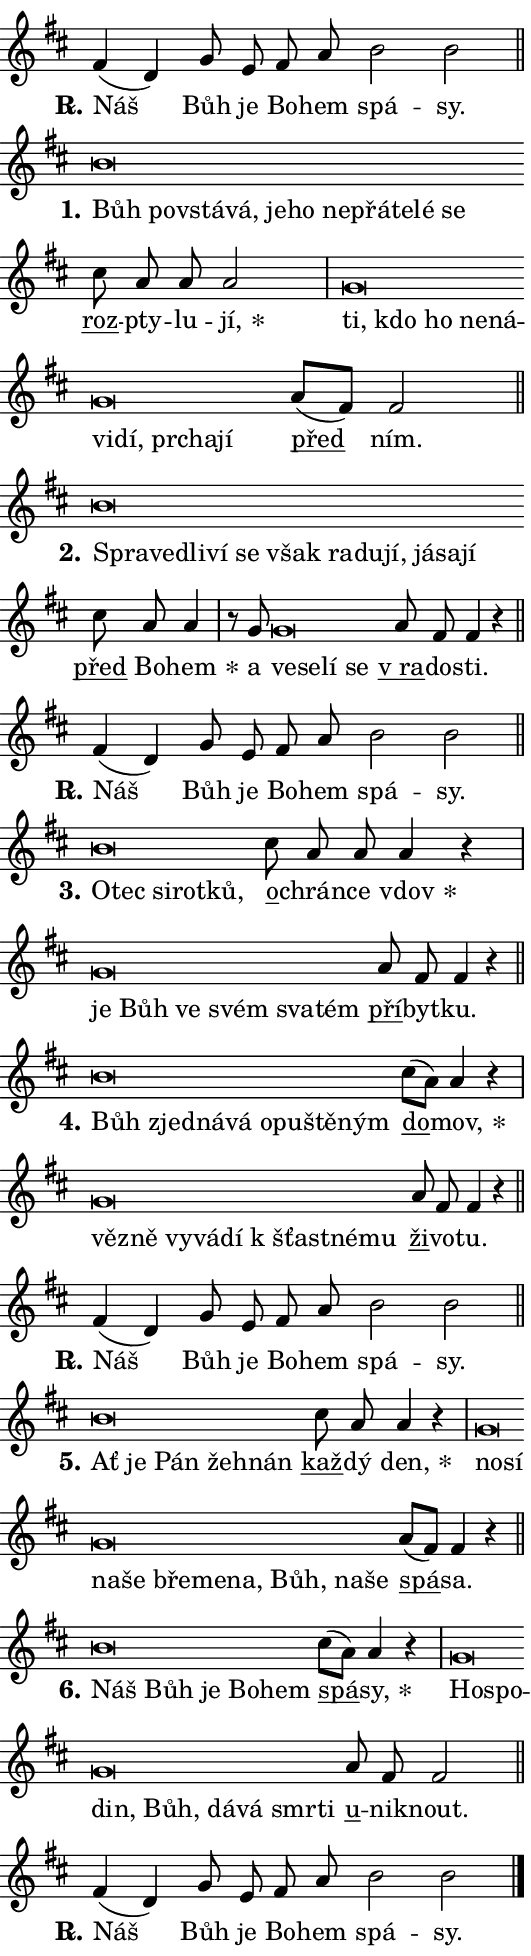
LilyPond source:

\version "2.24.0"
\header { tagline = "" }
\paper {
  indent = 0\cm
  top-margin = 0\cm
  right-margin = 0.13\cm % to fit lyric hyphens
  bottom-margin = 0\cm
  left-margin = 0\cm
  paper-width = 9\cm
  page-breaking = #ly:one-page-breaking
  system-system-spacing.basic-distance = #11
  score-system-spacing.basic-distance = #11
  ragged-last = ##f
}


%% Author: Thomas Morley
%% https://lists.gnu.org/archive/html/lilypond-user/2020-05/msg00002.html
#(define (line-position grob)
"Returns position of @var[grob} in current system:
   @code{'start}, if at first time-step
   @code{'end}, if at last time-step
   @code{'middle} otherwise
"
  (let* ((col (ly:item-get-column grob))
         (ln (ly:grob-object col 'left-neighbor))
         (rn (ly:grob-object col 'right-neighbor))
         (col-to-check-left (if (ly:grob? ln) ln col))
         (col-to-check-right (if (ly:grob? rn) rn col))
         (break-dir-left
           (and
             (ly:grob-property col-to-check-left 'non-musical #f)
             (ly:item-break-dir col-to-check-left)))
         (break-dir-right
           (and
             (ly:grob-property col-to-check-right 'non-musical #f)
             (ly:item-break-dir col-to-check-right))))
        (cond ((eqv? 1 break-dir-left) 'start)
              ((eqv? -1 break-dir-right) 'end)
              (else 'middle))))

#(define (tranparent-at-line-position vctor)
  (lambda (grob)
  "Relying on @code{line-position} select the relevant enry from @var{vctor}.
Used to determine transparency,"
    (case (line-position grob)
      ((end) (not (vector-ref vctor 0)))
      ((middle) (not (vector-ref vctor 1)))
      ((start) (not (vector-ref vctor 2))))))

noteHeadBreakVisibility =
#(define-music-function (break-visibility)(vector?)
"Makes @code{NoteHead}s transparent relying on @var{break-visibility}"
#{
  \override NoteHead.transparent =
    #(tranparent-at-line-position break-visibility)
#})

#(define delete-ledgers-for-transparent-note-heads
  (lambda (grob)
    "Reads whether a @code{NoteHead} is transparent.
If so this @code{NoteHead} is removed from @code{'note-heads} from
@var{grob}, which is supposed to be @code{LedgerLineSpanner}.
As a result ledgers are not printed for this @code{NoteHead}"
    (let* ((nhds-array (ly:grob-object grob 'note-heads))
           (nhds-list
             (if (ly:grob-array? nhds-array)
                 (ly:grob-array->list nhds-array)
                 '()))
           ;; Relies on the transparent-property being done before
           ;; Staff.LedgerLineSpanner.after-line-breaking is executed.
           ;; This is fragile ...
           (to-keep
             (remove
               (lambda (nhd)
                 (ly:grob-property nhd 'transparent #f))
               nhds-list)))
      ;; TODO find a better method to iterate over grob-arrays, similiar
      ;; to filter/remove etc for lists
      ;; For now rebuilt from scratch
      (set! (ly:grob-object grob 'note-heads)  '())
      (for-each
        (lambda (nhd)
          (ly:pointer-group-interface::add-grob grob 'note-heads nhd))
        to-keep))))

squashNotes = {
  \override NoteHead.X-extent = #'(-0.2 . 0.2)
  \override NoteHead.Y-extent = #'(-0.75 . 0)
  \override NoteHead.stencil =
    #(lambda (grob)
       (let ((pos (ly:grob-property grob 'staff-position)))
         (begin
           (if (< pos -7) (display "ERROR: Lower brevis then expected\n") (display ""))
           (if (<= pos -6) ly:text-interface::print ly:note-head::print))))
}
unSquashNotes = {
  \revert NoteHead.X-extent
  \revert NoteHead.Y-extent
  \revert NoteHead.stencil
}

hideNotes = \noteHeadBreakVisibility #begin-of-line-visible
unHideNotes = \noteHeadBreakVisibility #all-visible

% work-around for resetting accidentals
% https://lilypond.org/doc/v2.23/Documentation/notation/displaying-rhythms#unmetered-music
cadenzaMeasure = {
  \cadenzaOff
  \partial 1024 s1024
  \cadenzaOn
}

#(define-markup-command (accent layout props text) (markup?)
  "Underline accented syllable"
  (interpret-markup layout props
    #{\markup \override #'(offset . 4.3) \underline { #text }#}))

responsum = \markup \concat {
  "R" \hspace #-1.05 \path #0.1 #'((moveto 0 0.07) (lineto 0.9 0.8)) \hspace #0.05 "."
}

spaceSize = #0.6828661417322834 % exact space size for TeX Gyre Schola

\layout {
  \context {
    \Staff
    \remove "Time_signature_engraver"
    \override LedgerLineSpanner.after-line-breaking = #delete-ledgers-for-transparent-note-heads
  }
  \context {
    \Lyrics {
      \override LyricSpace.minimum-distance = \spaceSize
      \override LyricText.font-name = #"TeX Gyre Schola"
      \override LyricText.font-size = 1
      \override StanzaNumber.font-name = #"TeX Gyre Schola Bold"
      \override StanzaNumber.font-size = 1
    }
  }
  \context {
    \Score 
    \override NoteHead.text =
      #(lambda (grob) 
        (let ((pos (ly:grob-property grob 'staff-position)))
          #{\markup {
            \combine
              \halign #-0.55 \raise #(if (= pos -6) 0 0.5) \override #'(thickness . 2) \draw-line #'(3.2 . 0)
              \musicglyph "noteheads.sM1"
          }#}))
  }
}

% magnetic-lyrics.ily
%
%   written by
%     Jean Abou Samra <jean@abou-samra.fr>
%     Werner Lemberg <wl@gnu.org>
%
%   adapted by
%     Jiri Hon <jiri.hon@gmail.com>
%
% Version 2022-Apr-15

% https://www.mail-archive.com/lilypond-user@gnu.org/msg149350.html

#(define (Left_hyphen_pointer_engraver context)
   "Collect syllable-hyphen-syllable occurrences in lyrics and store
them in properties.  This engraver only looks to the left.  For
example, if the lyrics input is @code{foo -- bar}, it does the
following.

@itemize @bullet
@item
Set the @code{text} property of the @code{LyricHyphen} grob between
@q{foo} and @q{bar} to @code{foo}.

@item
Set the @code{left-hyphen} property of the @code{LyricText} grob with
text @q{foo} to the @code{LyricHyphen} grob between @q{foo} and
@q{bar}.
@end itemize

Use this auxiliary engraver in combination with the
@code{lyric-@/text::@/apply-@/magnetic-@/offset!} hook."
   (let ((hyphen #f)
         (text #f))
     (make-engraver
      (acknowledgers
       ((lyric-syllable-interface engraver grob source-engraver)
        (set! text grob)))
      (end-acknowledgers
       ((lyric-hyphen-interface engraver grob source-engraver)
        ;(when (not (grob::has-interface grob 'lyric-space-interface))
          (set! hyphen grob)));)
      ((stop-translation-timestep engraver)
       (when (and text hyphen)
         (ly:grob-set-object! text 'left-hyphen hyphen))
       (set! text #f)
       (set! hyphen #f)))))

#(define (lyric-text::apply-magnetic-offset! grob)
   "If the space between two syllables is less than the value in
property @code{LyricText@/.details@/.squash-threshold}, move the right
syllable to the left so that it gets concatenated with the left
syllable.

Use this function as a hook for
@code{LyricText@/.after-@/line-@/breaking} if the
@code{Left_@/hyphen_@/pointer_@/engraver} is active."
   (let ((hyphen (ly:grob-object grob 'left-hyphen #f)))
     (when hyphen
       (let ((left-text (ly:spanner-bound hyphen LEFT)))
         (when (grob::has-interface left-text 'lyric-syllable-interface)
           (let* ((common (ly:grob-common-refpoint grob left-text X))
                  (this-x-ext (ly:grob-extent grob common X))
                  (left-x-ext
                   (begin
                     ;; Trigger magnetism for left-text.
                     (ly:grob-property left-text 'after-line-breaking)
                     (ly:grob-extent left-text common X)))
                  ;; `delta` is the gap width between two syllables.
                  (delta (- (interval-start this-x-ext)
                            (interval-end left-x-ext)))
                  (details (ly:grob-property grob 'details))
                  (threshold (assoc-get 'squash-threshold details 0.2)))
             (when (< delta threshold)
               (let* (;; We have to manipulate the input text so that
                      ;; ligatures crossing syllable boundaries are not
                      ;; disabled.  For languages based on the Latin
                      ;; script this is essentially a beautification.
                      ;; However, for non-Western scripts it can be a
                      ;; necessity.
                      (lt (ly:grob-property left-text 'text))
                      (rt (ly:grob-property grob 'text))
                      (is-space (grob::has-interface hyphen 'lyric-space-interface))
                      (space (if is-space " " ""))
                      (extra-delta (if is-space spaceSize 0))
                      ;; Append new syllable.
                      (ltrt-space (if (and (string? lt) (string? rt))
                                (string-append lt space rt)
                                (make-concat-markup (list lt space rt))))
                      ;; Right-align `ltrt` to the right side.
                      (ltrt-space-markup (grob-interpret-markup
                               grob
                               (make-translate-markup
                                (cons (interval-length this-x-ext) 0)
                                (make-right-align-markup ltrt-space)))))
                 (begin
                   ;; Don't print `left-text`.
                   (ly:grob-set-property! left-text 'stencil #f)
                   ;; Set text and stencil (which holds all collected
                   ;; syllables so far) and shift it to the left.
                   (ly:grob-set-property! grob 'text ltrt-space)
                   (ly:grob-set-property! grob 'stencil ltrt-space-markup)
                   (ly:grob-translate-axis! grob (- (- delta extra-delta)) X))))))))))


#(define (lyric-hyphen::displace-bounds-first grob)
   ;; Make very sure this callback isn't triggered too early.
   (let ((left (ly:spanner-bound grob LEFT))
         (right (ly:spanner-bound grob RIGHT)))
     (ly:grob-property left 'after-line-breaking)
     (ly:grob-property right 'after-line-breaking)
     (ly:lyric-hyphen::print grob)))

squashThreshold = #0.4

\layout {
  \context {
    \Lyrics
    \consists #Left_hyphen_pointer_engraver
    \override LyricText.after-line-breaking =
      #lyric-text::apply-magnetic-offset!
    \override LyricHyphen.stencil = #lyric-hyphen::displace-bounds-first
    \override LyricText.details.squash-threshold = \squashThreshold
    \override LyricHyphen.minimum-distance = 0
    \override LyricHyphen.minimum-length = \squashThreshold
  }
}

squashText = \override LyricText.details.squash-threshold = 9999
unSquashText = \override LyricText.details.squash-threshold = \squashThreshold

leftText = \override LyricText.self-alignment-X = #LEFT
unLeftText = \revert LyricText.self-alignment-X

starOffset = #(lambda (grob) 
                (let ((x_offset (ly:self-alignment-interface::aligned-on-x-parent grob)))
                  (if (= x_offset 0) 0 (+ x_offset 1.2))))

star = #(define-music-function (syllable)(string?)
"Append star separator at the end of a syllable"
#{
  \once \override LyricText.X-offset = #starOffset
  \lyricmode { \markup {
    #syllable
    \override #'((font-name . "TeX Gyre Schola Bold")) \hspace #0.2 \lower #0.65 \larger "*"
  } }
#})

starAccent = #(define-music-function (syllable)(string?)
"Append star separator at the end of a syllable and make accent"
#{
  \once \override LyricText.X-offset = #starOffset
  \lyricmode { \markup {
    \accent #syllable
    \override #'((font-name . "TeX Gyre Schola Bold")) \hspace #0.2 \lower #0.65 \larger "*"
  } }
#})

breath = #(define-music-function (syllable)(string?)
"Append breathing indicator at the end of a syllable"
#{
  \lyricmode { \markup { #syllable "+" } }
#})

optionalBreath = #(define-music-function (syllable)(string?)
"Append optional breathing indicator at the end of a syllable"
#{
  \lyricmode { \markup { #syllable "(+)" } }
#})


\score {
    <<
        \new Voice = "melody" { \cadenzaOn \key d \major \relative { fis'4( d) g8 e fis a \bar "" b2 b \cadenzaMeasure \bar "||" \break } }
        \new Lyrics \lyricsto "melody" { \lyricmode { \set stanza = \responsum
Náš Bůh je Bo -- hem spá -- sy. } }
    >>
    \layout {}
}

\score {
    <<
        \new Voice = "melody" { \cadenzaOn \key d \major \relative { \squashNotes b'\breve*1/16 \hideNotes \breve*1/16 \bar "" \breve*1/16 \bar "" \breve*1/16 \bar "" \breve*1/16 \bar "" \breve*1/16 \bar "" \breve*1/16 \bar "" \breve*1/16 \bar "" \breve*1/16 \bar "" \breve*1/16 \breve*1/16 \bar "" \unHideNotes \unSquashNotes \bar "" cis8 a a a2 \cadenzaMeasure \bar "|" \squashNotes g\breve*1/16 \hideNotes \breve*1/16 \bar "" \breve*1/16 \bar "" \breve*1/16 \bar "" \breve*1/16 \bar "" \breve*1/16 \bar "" \breve*1/16 \bar "" \breve*1/16 \bar "" \breve*1/16 \breve*1/16 \bar "" \unHideNotes \unSquashNotes \bar "" a8[( fis)] fis2 \cadenzaMeasure \bar "||" \break } }
        \new Lyrics \lyricsto "melody" { \lyricmode { \set stanza = "1."
\leftText Bůh \squashText po -- vstá -- vá, je -- ho ne -- přá -- te -- lé se \unLeftText \unSquashText \markup \accent roz -- pty -- lu -- \star jí, \leftText ti, \squashText kdo ho ne -- ná -- vi -- dí, pr -- cha -- jí \unLeftText \unSquashText \markup \accent před ním. } }
    >>
    \layout {}
}

\score {
    <<
        \new Voice = "melody" { \cadenzaOn \key d \major \relative { \squashNotes b'\breve*1/16 \hideNotes \breve*1/16 \bar "" \breve*1/16 \bar "" \breve*1/16 \bar "" \breve*1/16 \bar "" \breve*1/16 \bar "" \breve*1/16 \bar "" \breve*1/16 \bar "" \breve*1/16 \bar "" \breve*1/16 \bar "" \breve*1/16 \breve*1/16 \bar "" \unHideNotes \unSquashNotes \bar "" cis8 a a4 \cadenzaMeasure \bar "|" r8 g8 \squashNotes g\breve*1/16 \hideNotes \breve*1/16 \bar "" \breve*1/16 \breve*1/16 \bar "" \unHideNotes \unSquashNotes \bar "" a8 fis fis4 r \cadenzaMeasure \bar "||" \break } }
        \new Lyrics \lyricsto "melody" { \lyricmode { \set stanza = "2."
\leftText Spra -- \squashText ve -- dli -- ví se však ra -- du -- jí, já -- sa -- jí \unLeftText \unSquashText \markup \accent před Bo -- \star hem a \leftText ve -- \squashText se -- lí se \unLeftText \unSquashText \markup \accent "v ra" -- do -- sti. } }
    >>
    \layout {}
}

\score {
    <<
        \new Voice = "melody" { \cadenzaOn \key d \major \relative { fis'4( d) g8 e fis a \bar "" b2 b \cadenzaMeasure \bar "||" \break } }
        \new Lyrics \lyricsto "melody" { \lyricmode { \set stanza = \responsum
Náš Bůh je Bo -- hem spá -- sy. } }
    >>
    \layout {}
}

\score {
    <<
        \new Voice = "melody" { \cadenzaOn \key d \major \relative { \squashNotes b'\breve*1/16 \hideNotes \breve*1/16 \bar "" \breve*1/16 \bar "" \breve*1/16 \breve*1/16 \bar "" \unHideNotes \unSquashNotes \bar "" cis8 a a a4 r \cadenzaMeasure \bar "|" \squashNotes g\breve*1/16 \hideNotes \breve*1/16 \bar "" \breve*1/16 \bar "" \breve*1/16 \bar "" \breve*1/16 \breve*1/16 \bar "" \unHideNotes \unSquashNotes \bar "" a8 fis fis4 r \cadenzaMeasure \bar "||" \break } }
        \new Lyrics \lyricsto "melody" { \lyricmode { \set stanza = "3."
\leftText O -- \squashText tec si -- rot -- ků, \unLeftText \unSquashText \markup \accent o -- chrán -- ce \star vdov \leftText je \squashText Bůh ve svém sva -- tém \unLeftText \unSquashText \markup \accent pří -- byt -- ku. } }
    >>
    \layout {}
}

\score {
    <<
        \new Voice = "melody" { \cadenzaOn \key d \major \relative { \squashNotes b'\breve*1/16 \hideNotes \breve*1/16 \bar "" \breve*1/16 \bar "" \breve*1/16 \bar "" \breve*1/16 \bar "" \breve*1/16 \bar "" \breve*1/16 \breve*1/16 \bar "" \unHideNotes \unSquashNotes \bar "" cis8[( a)] a4 r \cadenzaMeasure \bar "|" \squashNotes g\breve*1/16 \hideNotes \breve*1/16 \bar "" \breve*1/16 \bar "" \breve*1/16 \bar "" \breve*1/16 \bar "" \breve*1/16 \bar "" \breve*1/16 \breve*1/16 \bar "" \unHideNotes \unSquashNotes \bar "" a8 fis fis4 r \cadenzaMeasure \bar "||" \break } }
        \new Lyrics \lyricsto "melody" { \lyricmode { \set stanza = "4."
\leftText Bůh \squashText zjed -- ná -- vá o -- pu -- ště -- ným \unLeftText \unSquashText \markup \accent do -- \star mov, \leftText věz -- \squashText ně vy -- vá -- dí "k šťast" -- né -- mu \unLeftText \unSquashText \markup \accent ži -- vo -- tu. } }
    >>
    \layout {}
}

\score {
    <<
        \new Voice = "melody" { \cadenzaOn \key d \major \relative { fis'4( d) g8 e fis a \bar "" b2 b \cadenzaMeasure \bar "||" \break } }
        \new Lyrics \lyricsto "melody" { \lyricmode { \set stanza = \responsum
Náš Bůh je Bo -- hem spá -- sy. } }
    >>
    \layout {}
}

\score {
    <<
        \new Voice = "melody" { \cadenzaOn \key d \major \relative { \squashNotes b'\breve*1/16 \hideNotes \breve*1/16 \bar "" \breve*1/16 \bar "" \breve*1/16 \breve*1/16 \bar "" \unHideNotes \unSquashNotes \bar "" cis8 a a4 r \cadenzaMeasure \bar "|" \squashNotes g\breve*1/16 \hideNotes \breve*1/16 \bar "" \breve*1/16 \bar "" \breve*1/16 \bar "" \breve*1/16 \bar "" \breve*1/16 \bar "" \breve*1/16 \bar "" \breve*1/16 \bar "" \breve*1/16 \breve*1/16 \bar "" \unHideNotes \unSquashNotes \bar "" a8[( fis)] fis4 r \cadenzaMeasure \bar "||" \break } }
        \new Lyrics \lyricsto "melody" { \lyricmode { \set stanza = "5."
\leftText Ať \squashText je Pán žeh -- nán \unLeftText \unSquashText \markup \accent kaž -- dý \star den, \leftText no -- \squashText sí na -- še bře -- me -- na, Bůh, na -- še \unLeftText \unSquashText \markup \accent spá -- sa. } }
    >>
    \layout {}
}

\score {
    <<
        \new Voice = "melody" { \cadenzaOn \key d \major \relative { \squashNotes b'\breve*1/16 \hideNotes \breve*1/16 \bar "" \breve*1/16 \bar "" \breve*1/16 \breve*1/16 \bar "" \unHideNotes \unSquashNotes \bar "" cis8[( a)] a4 r \cadenzaMeasure \bar "|" \squashNotes g\breve*1/16 \hideNotes \breve*1/16 \bar "" \breve*1/16 \bar "" \breve*1/16 \bar "" \breve*1/16 \bar "" \breve*1/16 \bar "" \breve*1/16 \breve*1/16 \bar "" \unHideNotes \unSquashNotes \bar "" a8 fis fis2 \cadenzaMeasure \bar "||" \break } }
        \new Lyrics \lyricsto "melody" { \lyricmode { \set stanza = "6."
\leftText Náš \squashText Bůh je Bo -- hem \unLeftText \unSquashText \markup \accent spá -- \star sy, \leftText Ho -- \squashText spo -- din, Bůh, dá -- vá smr -- ti \unLeftText \unSquashText \markup \accent u -- nik -- nout. } }
    >>
    \layout {}
}

\score {
    <<
        \new Voice = "melody" { \cadenzaOn \key d \major \relative { fis'4( d) g8 e fis a \bar "" b2 b \cadenzaMeasure \bar "||" \break } \bar "|." }
        \new Lyrics \lyricsto "melody" { \lyricmode { \set stanza = \responsum
Náš Bůh je Bo -- hem spá -- sy. } }
    >>
    \layout {}
}
